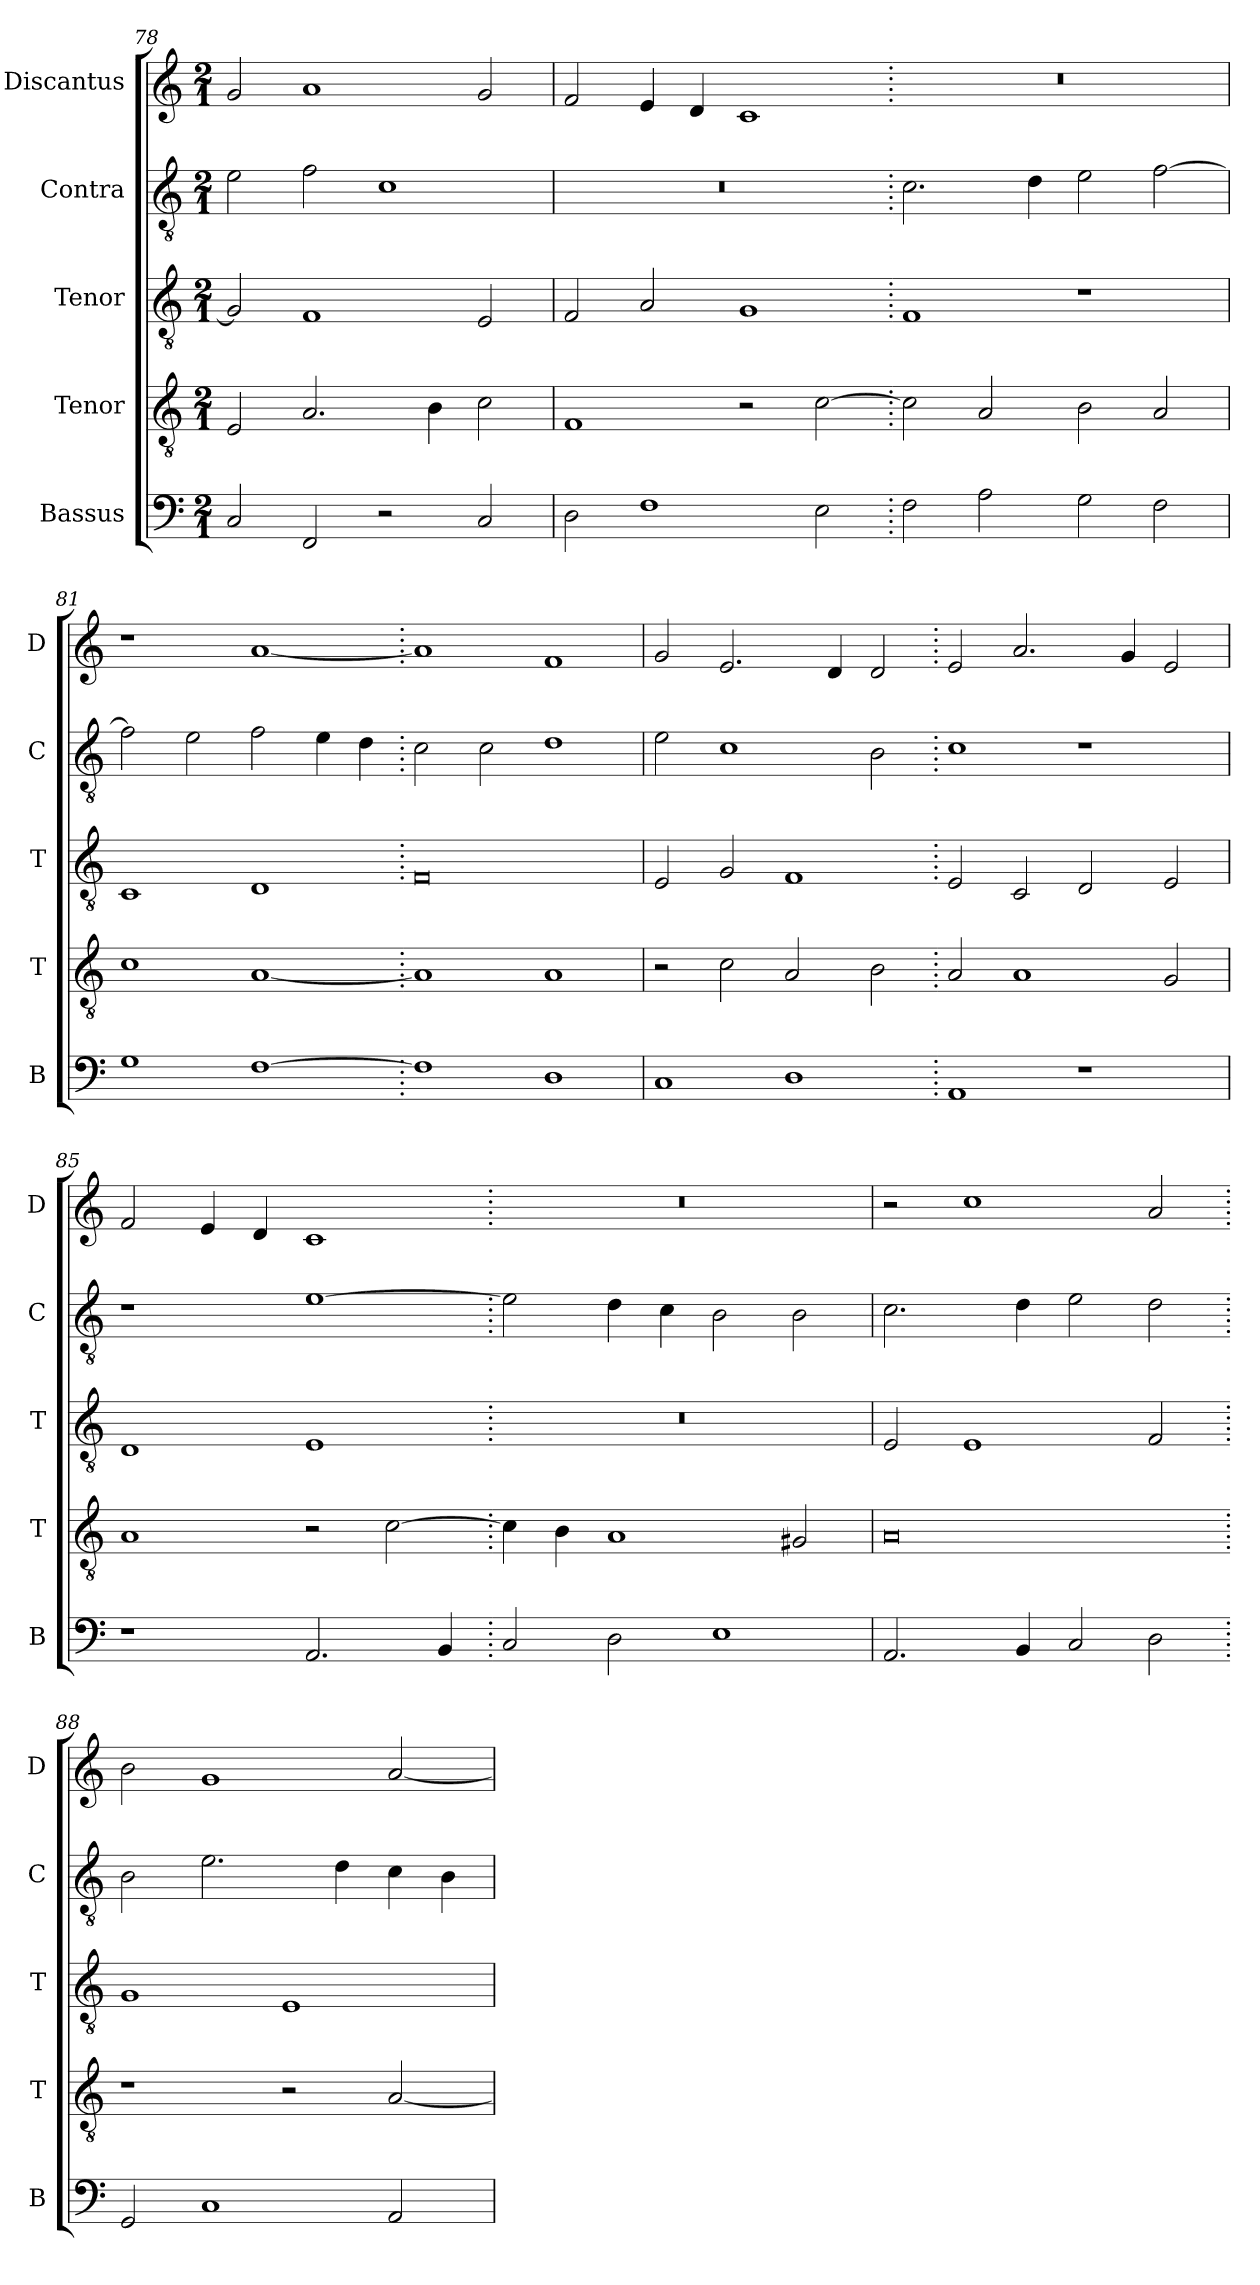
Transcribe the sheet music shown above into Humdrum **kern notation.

**kern	**kern	**kern	**kern	**kern
*part5	*part4	*part3	*part2	*part1
*staff5	*staff4	*staff3	*staff2	*staff1
*I"Bassus	*I"Tenor	*I"Tenor	*I"Contra	*I"Discantus
*I'B	*I'T	*I'T	*I'C	*I'D
*clefF4	*clefGv2	*clefGv2	*clefGv2	*clefG2
*k[]	*k[]	*k[]	*k[]	*k[]
*M2/1	*M2/1	*M2/1	*M2/1	*M2/1
=78	=78	=78	=78	=78
2C/	2E/	2G/]	2e\	2g/
2FF/	2.A/	1F	2f\	1a
2r	.	.	1c	.
.	4B\	.	.	.
2C/	2c\	2E/	.	2g/
=79	=79	=79	=79	=79
2D\	1F	2F/	0r	2f/
1F	.	2A/	.	4e/
.	.	.	.	4d/
.	2r	1G	.	1c
2E\	[2c\	.	.	.
=80.	=80.	=80.	=80.	=80.
2F\	2c\]	1F	2.c\	0r
2A\	2A/	.	.	.
.	.	.	4d\	.
2G\	2B\	1r	2e\	.
2F\	2A/	.	[2f\	.
=81	=81	=81	=81	=81
1G	1c	1C	2f\]	1r
.	.	.	2e\	.
[1F	[1A	1D	2f\	[1a
.	.	.	4e\	.
.	.	.	4d\	.
=82.	=82.	=82.	=82.	=82.
1F]	1A]	0F	2c\	1a]
.	.	.	2c\	.
1D	1A	.	1d	1f
=83	=83	=83	=83	=83
1C	2r	2E/	2e\	2g/
.	2c\	2G/	1c	2.e/
1D	2A/	1F	.	.
.	.	.	.	4d/
.	2B\	.	2B\	2d/
=84.	=84.	=84.	=84.	=84.
1AA	2A/	2E/	1c	2e/
.	1A	2C/	.	2.a/
1r	.	2D/	1r	.
.	.	.	.	4g/
.	2G/	2E/	.	2e/
=85	=85	=85	=85	=85
1r	1A	1D	1r	2f/
.	.	.	.	4e/
.	.	.	.	4d/
2.AA/	2r	1E	[1e	1c
.	[2c\	.	.	.
4BB/	.	.	.	.
=86.	=86.	=86.	=86.	=86.
2C/	4c\]	0r	2e\]	0r
.	4B\	.	.	.
2D\	1A	.	4d\	.
.	.	.	4c\	.
1E	.	.	2B\	.
.	2G#X/	.	2B\	.
=87	=87	=87	=87	=87
2.AA/	0A	2E/	2.c\	2r
.	.	1E	.	1cc
4BB/	.	.	4d\	.
2C/	.	.	2e\	.
2D\	.	2F/	2d\	2a/
=88.	=88.	=88.	=88.	=88.
2GG/	1r	1G	2B\	2b\
1C	.	.	2.e\	1g
.	2r	1E	.	.
.	.	.	4d\	.
2AA/	[2A/	.	4c\	[2a/
.	.	.	4B\	.
=	=	=	=	=
*-	*-	*-	*-	*-
